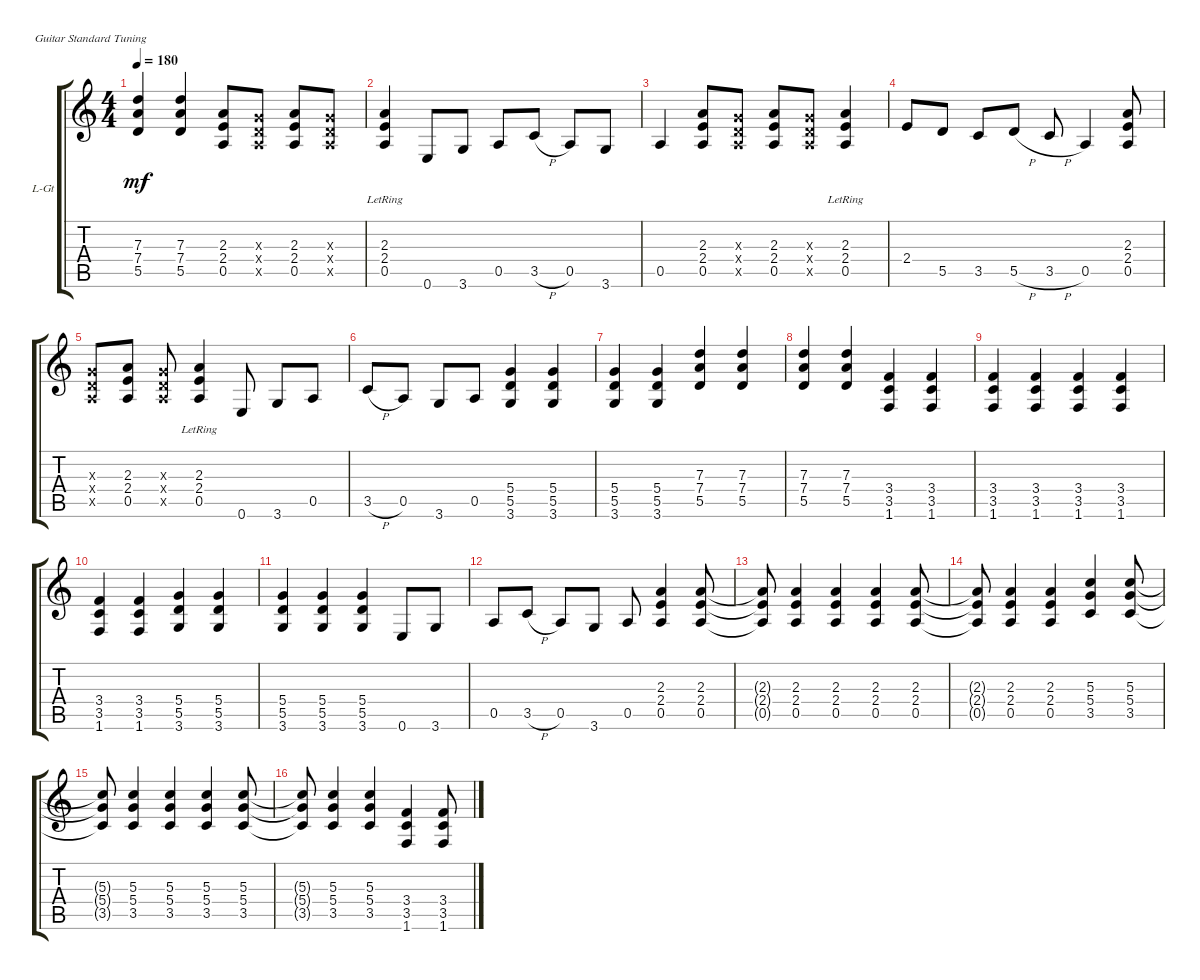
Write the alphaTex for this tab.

\defaultSystemsLayout 4
\bracketExtendMode groupsimilarinstruments
\firstSystemTrackNameOrientation horizontal
\otherSystemsTrackNameOrientation horizontal
\track ("Lead Guitar" "L-Gt") {instrument acousticguitarsteel}
\staff {score tabs}
\tuning (E4 B3 G3 D3 A2 E2)
\ts (4 4)
\tempo 180
\clef g2
\ks c
(5.5 7.4 7.3).4{dy mf} (5.5 7.4 7.3).4 (0.5 2.4 2.3).8 (0.5{x} 0.4{x} 0.3{x}).8 (0.5 2.4 2.3).8 (0.3{x} 0.4{x} 0.5{x}).8 |
(0.5 2.4 2.3{lr}).4 0.6.8 3.6.8 0.5.8 3.5{h}.8 0.5.8 3.6.8 |
0.5.4 (0.5 2.4 2.3).8 (0.4{x} 0.5{x} 0.3{x}).8 (0.5 2.4 2.3).8 (0.4{x} 0.5{x} 0.3{x}).8 (2.3 2.4{lr} 0.5).4 |
2.4.8 5.5.8 3.5.8 5.5{h}.8 3.5{h}.8 0.5.4 (0.5 2.4 2.3).8 |
(0.4{x} 0.5{x} 0.3{x}).8 (0.5 2.4 2.3).8 (0.4{x} 0.5{x} 0.3{x}).8 (2.3 2.4{lr} 0.5).4 0.6.8 3.6.8 0.5.8 |
3.5{h}.8 0.5.8 3.6.8 0.5.8 (3.6 5.5 5.4).4 (3.6 5.5 5.4).4 |
(3.6 5.5 5.4).4 (3.6 5.5 5.4).4 (5.5 7.4 7.3).4 (5.5 7.4 7.3).4 |
(5.5 7.4 7.3).4 (5.5 7.4 7.3).4 (1.6 3.5 3.4).4 (1.6 3.5 3.4).4 |
(1.6 3.5 3.4).4 (1.6 3.5 3.4).4 (1.6 3.5 3.4).4 (1.6 3.5 3.4).4 |
(1.6 3.5 3.4).4 (1.6 3.5 3.4).4 (3.6 5.5 5.4).4 (3.6 5.5 5.4).4 |
(3.6 5.5 5.4).4 (3.6 5.5 5.4).4 (3.6 5.5 5.4).4 0.6.8 3.6.8 |
0.5.8 3.5{h}.8 0.5.8 3.6.8 0.5.8 (0.5 2.4 2.3).4 (0.5 2.4 2.3).8 |
(0.5{t} 2.4{t} 2.3{t}).8 (0.5 2.4 2.3).4 (0.5 2.4 2.3).4 (0.5 2.4 2.3).4 (0.5 2.4 2.3).8 |
(0.5{t} 2.4{t} 2.3{t}).8 (0.5 2.4 2.3).4 (0.5 2.4 2.3).4 (3.5 5.4 5.3).4 (3.5 5.4 5.3).8 |
(3.5{t} 5.4{t} 5.3{t}).8 (3.5 5.4 5.3).4 (3.5 5.4 5.3).4 (3.5 5.4 5.3).4 (3.5 5.4 5.3).8 |
(3.5{t} 5.4{t} 5.3{t}).8 (3.5 5.4 5.3).4 (3.5 5.4 5.3).4 (3.5 3.4 1.6).4 (3.5 3.4 1.6).8
